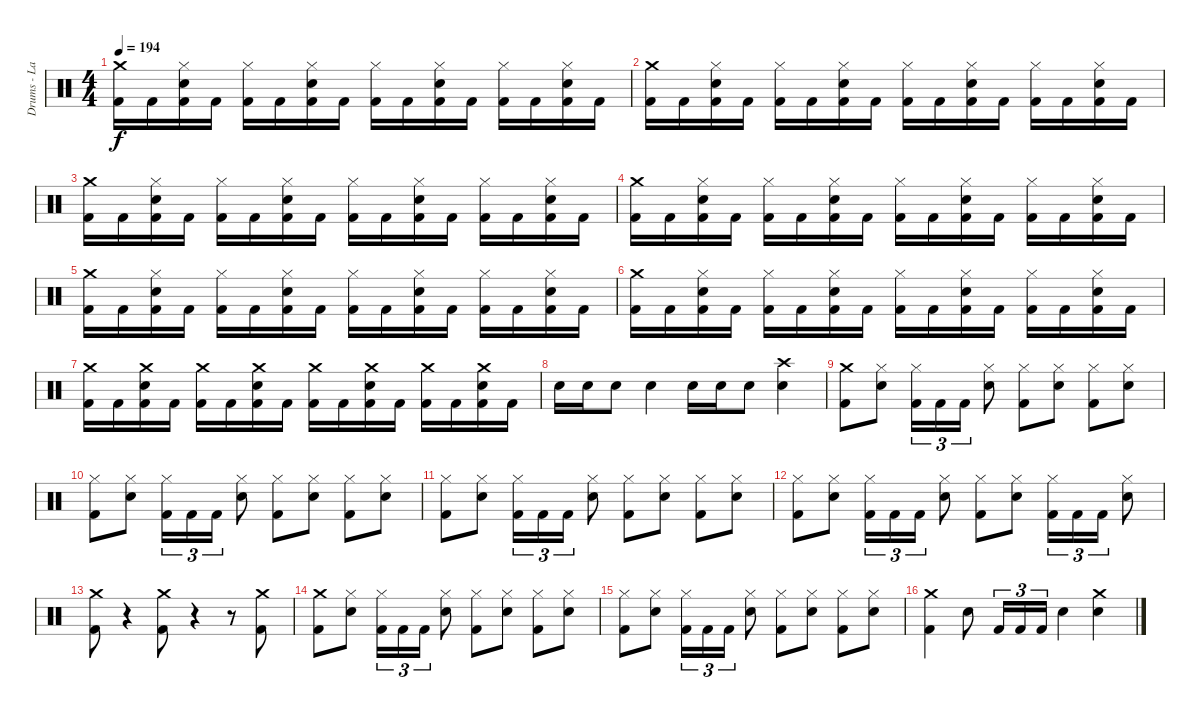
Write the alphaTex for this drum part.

\track ("Drums - Lars" "Drums - La") {instrument percussion}
\staff {score}
\articulation defaults
\ts (4 4)
\tempo 194
\clef neutral
\ks c
("Crash medium (hit)" "Kick (hit) 2").16{dy f} "Kick (hit) 2".16 ("Hi-Hat (closed)" "Snare (hit) 2" "Kick (hit) 2").16 "Kick (hit) 2".16 ("Hi-Hat (closed)" "Kick (hit) 2").16 "Kick (hit) 2".16 ("Hi-Hat (closed)" "Snare (hit) 2" "Kick (hit) 2").16 "Kick (hit) 2".16 ("Hi-Hat (closed)" "Kick (hit) 2").16 "Kick (hit) 2".16 ("Hi-Hat (closed)" "Snare (hit) 2" "Kick (hit) 2").16 "Kick (hit) 2".16 ("Hi-Hat (closed)" "Kick (hit) 2").16 "Kick (hit) 2".16 ("Hi-Hat (closed)" "Snare (hit) 2" "Kick (hit) 2").16 "Kick (hit) 2".16 |
("Crash medium (hit)" "Kick (hit) 2").16 "Kick (hit) 2".16 ("Hi-Hat (closed)" "Snare (hit) 2" "Kick (hit) 2").16 "Kick (hit) 2".16 ("Hi-Hat (closed)" "Kick (hit) 2").16 "Kick (hit) 2".16 ("Hi-Hat (closed)" "Snare (hit) 2" "Kick (hit) 2").16 "Kick (hit) 2".16 ("Hi-Hat (closed)" "Kick (hit) 2").16 "Kick (hit) 2".16 ("Hi-Hat (closed)" "Snare (hit) 2" "Kick (hit) 2").16 "Kick (hit) 2".16 ("Hi-Hat (closed)" "Kick (hit) 2").16 "Kick (hit) 2".16 ("Hi-Hat (closed)" "Snare (hit) 2" "Kick (hit) 2").16 "Kick (hit) 2".16 |
("Crash medium (hit)" "Kick (hit) 2").16 "Kick (hit) 2".16 ("Hi-Hat (closed)" "Snare (hit) 2" "Kick (hit) 2").16 "Kick (hit) 2".16 ("Hi-Hat (closed)" "Kick (hit) 2").16 "Kick (hit) 2".16 ("Hi-Hat (closed)" "Snare (hit) 2" "Kick (hit) 2").16 "Kick (hit) 2".16 ("Hi-Hat (closed)" "Kick (hit) 2").16 "Kick (hit) 2".16 ("Hi-Hat (closed)" "Snare (hit) 2" "Kick (hit) 2").16 "Kick (hit) 2".16 ("Hi-Hat (closed)" "Kick (hit) 2").16 "Kick (hit) 2".16 ("Hi-Hat (closed)" "Snare (hit) 2" "Kick (hit) 2").16 "Kick (hit) 2".16 |
("Crash medium (hit)" "Kick (hit) 2").16 "Kick (hit) 2".16 ("Hi-Hat (closed)" "Snare (hit) 2" "Kick (hit) 2").16 "Kick (hit) 2".16 ("Hi-Hat (closed)" "Kick (hit) 2").16 "Kick (hit) 2".16 ("Hi-Hat (closed)" "Snare (hit) 2" "Kick (hit) 2").16 "Kick (hit) 2".16 ("Hi-Hat (closed)" "Kick (hit) 2").16 "Kick (hit) 2".16 ("Hi-Hat (closed)" "Snare (hit) 2" "Kick (hit) 2").16 "Kick (hit) 2".16 ("Hi-Hat (closed)" "Kick (hit) 2").16 "Kick (hit) 2".16 ("Hi-Hat (closed)" "Snare (hit) 2" "Kick (hit) 2").16 "Kick (hit) 2".16 |
("Crash medium (hit)" "Kick (hit) 2").16 "Kick (hit) 2".16 ("Hi-Hat (closed)" "Snare (hit) 2" "Kick (hit) 2").16 "Kick (hit) 2".16 ("Hi-Hat (closed)" "Kick (hit) 2").16 "Kick (hit) 2".16 ("Hi-Hat (closed)" "Snare (hit) 2" "Kick (hit) 2").16 "Kick (hit) 2".16 ("Hi-Hat (closed)" "Kick (hit) 2").16 "Kick (hit) 2".16 ("Hi-Hat (closed)" "Snare (hit) 2" "Kick (hit) 2").16 "Kick (hit) 2".16 ("Hi-Hat (closed)" "Kick (hit) 2").16 "Kick (hit) 2".16 ("Hi-Hat (closed)" "Snare (hit) 2" "Kick (hit) 2").16 "Kick (hit) 2".16 |
("Crash medium (hit)" "Kick (hit) 2").16 "Kick (hit) 2".16 ("Hi-Hat (closed)" "Snare (hit) 2" "Kick (hit) 2").16 "Kick (hit) 2".16 ("Hi-Hat (closed)" "Kick (hit) 2").16 "Kick (hit) 2".16 ("Hi-Hat (closed)" "Snare (hit) 2" "Kick (hit) 2").16 "Kick (hit) 2".16 ("Hi-Hat (closed)" "Kick (hit) 2").16 "Kick (hit) 2".16 ("Hi-Hat (closed)" "Snare (hit) 2" "Kick (hit) 2").16 "Kick (hit) 2".16 ("Hi-Hat (closed)" "Kick (hit) 2").16 "Kick (hit) 2".16 ("Hi-Hat (closed)" "Snare (hit) 2" "Kick (hit) 2").16 "Kick (hit) 2".16 |
("Crash medium (hit)" "Kick (hit) 2").16 "Kick (hit) 2".16 ("Crash medium (hit)" "Snare (hit) 2" "Kick (hit) 2").16 "Kick (hit) 2".16 ("Crash medium (hit)" "Kick (hit) 2").16 "Kick (hit) 2".16 ("Crash medium (hit)" "Snare (hit) 2" "Kick (hit) 2").16 "Kick (hit) 2".16 ("Crash medium (hit)" "Kick (hit) 2").16 "Kick (hit) 2".16 ("Crash medium (hit)" "Snare (hit) 2" "Kick (hit) 2").16 "Kick (hit) 2".16 ("Crash medium (hit)" "Kick (hit) 2").16 "Kick (hit) 2".16 ("Crash medium (hit)" "Snare (hit) 2" "Kick (hit) 2").16 "Kick (hit) 2".16 |
"Snare (hit) 2".16 "Snare (hit) 2".16 "Snare (hit) 2".8 "Snare (hit) 2".4 "Snare (hit) 2".16 "Snare (hit) 2".16 "Snare (hit) 2".8 ("Crash high (hit)" "Snare (hit) 2").4 |
("Crash medium (hit)" "Kick (hit) 2").8 ("Hi-Hat (closed)" "Snare (hit) 2").8 ("Hi-Hat (closed)" "Kick (hit) 2").16{tu (3 2)} "Kick (hit) 2".16{tu (3 2)} "Kick (hit) 2".16{tu (3 2)} ("Hi-Hat (closed)" "Snare (hit) 2").8 ("Hi-Hat (closed)" "Kick (hit) 2").8 ("Hi-Hat (closed)" "Snare (hit) 2").8 ("Hi-Hat (closed)" "Kick (hit) 2").8 ("Hi-Hat (closed)" "Snare (hit) 2").8 |
("Hi-Hat (closed)" "Kick (hit) 2").8 ("Hi-Hat (closed)" "Snare (hit) 2").8 ("Hi-Hat (closed)" "Kick (hit) 2").16{tu (3 2)} "Kick (hit) 2".16{tu (3 2)} "Kick (hit) 2".16{tu (3 2)} ("Hi-Hat (closed)" "Snare (hit) 2").8 ("Hi-Hat (closed)" "Kick (hit) 2").8 ("Hi-Hat (closed)" "Snare (hit) 2").8 ("Hi-Hat (closed)" "Kick (hit) 2").8 ("Hi-Hat (closed)" "Snare (hit) 2").8 |
("Hi-Hat (closed)" "Kick (hit) 2").8 ("Hi-Hat (closed)" "Snare (hit) 2").8 ("Hi-Hat (closed)" "Kick (hit) 2").16{tu (3 2)} "Kick (hit) 2".16{tu (3 2)} "Kick (hit) 2".16{tu (3 2)} ("Hi-Hat (closed)" "Snare (hit) 2").8 ("Hi-Hat (closed)" "Kick (hit) 2").8 ("Hi-Hat (closed)" "Snare (hit) 2").8 ("Hi-Hat (closed)" "Kick (hit) 2").8 ("Hi-Hat (closed)" "Snare (hit) 2").8 |
("Hi-Hat (closed)" "Kick (hit) 2").8 ("Hi-Hat (closed)" "Snare (hit) 2").8 ("Hi-Hat (closed)" "Kick (hit) 2").16{tu (3 2)} "Kick (hit) 2".16{tu (3 2)} "Kick (hit) 2".16{tu (3 2)} ("Hi-Hat (closed)" "Snare (hit) 2").8 ("Hi-Hat (closed)" "Kick (hit) 2").8 ("Hi-Hat (closed)" "Snare (hit) 2").8 ("Hi-Hat (closed)" "Kick (hit) 2").16{tu (3 2)} "Kick (hit) 2".16{tu (3 2)} "Kick (hit) 2".16{tu (3 2)} ("Hi-Hat (closed)" "Snare (hit) 2").8 |
("Crash medium (hit)" "Kick (hit) 2").8 r.4 ("Crash medium (hit)" "Kick (hit) 2").8 r.4 r.8 ("Crash medium (hit)" "Kick (hit) 2").8 |
("Crash medium (hit)" "Kick (hit) 2").8 ("Hi-Hat (closed)" "Snare (hit) 2").8 ("Hi-Hat (closed)" "Kick (hit) 2").16{tu (3 2)} "Kick (hit) 2".16{tu (3 2)} "Kick (hit) 2".16{tu (3 2)} ("Hi-Hat (closed)" "Snare (hit) 2").8 ("Hi-Hat (closed)" "Kick (hit) 2").8 ("Hi-Hat (closed)" "Snare (hit) 2").8 ("Hi-Hat (closed)" "Kick (hit) 2").8 ("Hi-Hat (closed)" "Snare (hit) 2").8 |
("Hi-Hat (closed)" "Kick (hit) 2").8 ("Hi-Hat (closed)" "Snare (hit) 2").8 ("Hi-Hat (closed)" "Kick (hit) 2").16{tu (3 2)} "Kick (hit) 2".16{tu (3 2)} "Kick (hit) 2".16{tu (3 2)} ("Hi-Hat (closed)" "Snare (hit) 2").8 ("Hi-Hat (closed)" "Kick (hit) 2").8 ("Hi-Hat (closed)" "Snare (hit) 2").8 ("Hi-Hat (closed)" "Kick (hit) 2").8 ("Hi-Hat (closed)" "Snare (hit) 2").8 |
("Crash medium (hit)" "Kick (hit) 2").4 "Snare (hit) 2".8 "Kick (hit) 2".16{tu (3 2)} "Kick (hit) 2".16{tu (3 2)} "Kick (hit) 2".16{tu (3 2)} "Snare (hit) 2".4 ("Crash medium (hit)" "Snare (hit) 2").4
